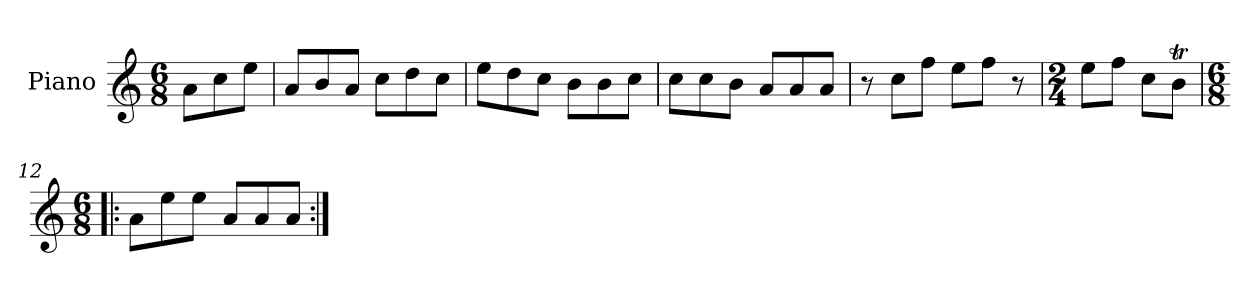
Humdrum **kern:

**kern
*part1
*staff1
*I"Piano
*I'Pno.
*clefG2
*k[]
*M6/8
=
8a\L
8cc\
8ee\J
=1
8a/L
8b/
8a/J
8cc\L
8dd\
8cc\J
=2
*MM40
8ee\L
8dd\
8cc\J
8b\L
8b\
8cc\J
=3
8cc\L
8cc\
8b\J
8a/L
8a/
8a/J
=10
8r
8cc\L
8ff\J
8ee\L
8ff\J
8r
!!LO:LB:g=z
=11
*M2/4
8ee\L
8ff\J
8cc\L
8bt\J
=12!|:
*M6/8
8a\L
8ee\
8ee\J
8a/L
8a/
8a/J
=:|!
*-
